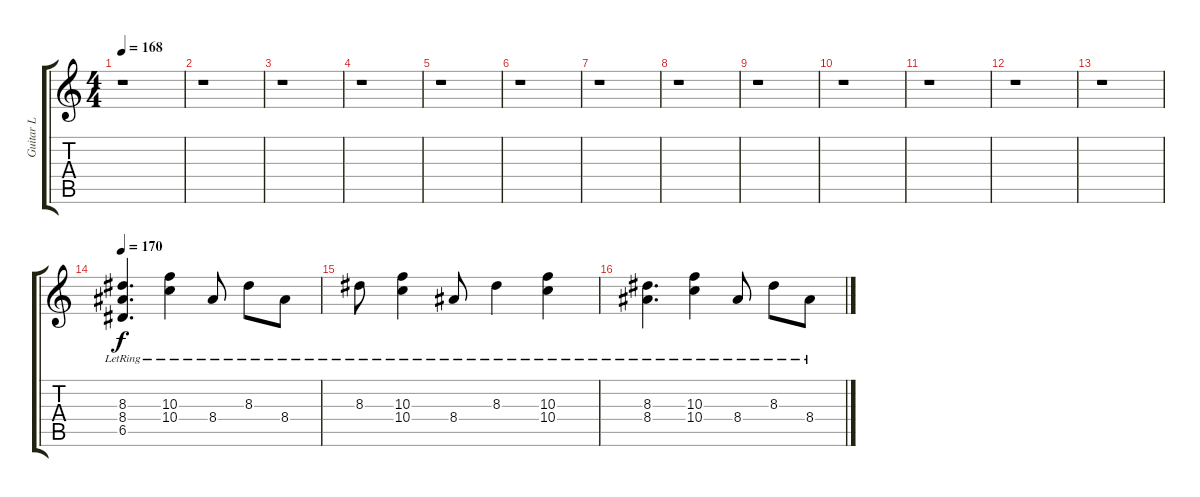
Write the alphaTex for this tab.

\track ("Guitar L" "Guitar L") {instrument distortionguitar}
\staff {score tabs}
\tuning (E4 B3 G3 D3 A2 E2) {hide}
\ts (4 4)
\tempo 168
\clef g2
\ks c
r.1{dy f} |
r.1 |
r.1 |
r.1 |
r.1 |
r.1 |
r.1 |
r.1 |
r.1 |
r.1 |
r.1 |
r.1 |
r.1 |
\tempo 170
(8.3{lr} 8.4{lr} 6.5{lr}).4{d volume 10 balance 5 instrument distortionguitar} (10.3{lr} 10.4{lr}).4 8.4{lr}.8 8.3{lr}.8 8.4{lr}.8 |
8.3{lr}.8 (10.3{lr} 10.4{lr}).4 8.4{lr}.8 8.3{lr}.4 (10.3{lr} 10.4{lr}).4 |
(8.3{lr} 8.4{lr}).4{d} (10.3{lr} 10.4{lr}).4 8.4{lr}.8 8.3{lr}.8 8.4{lr}.8
